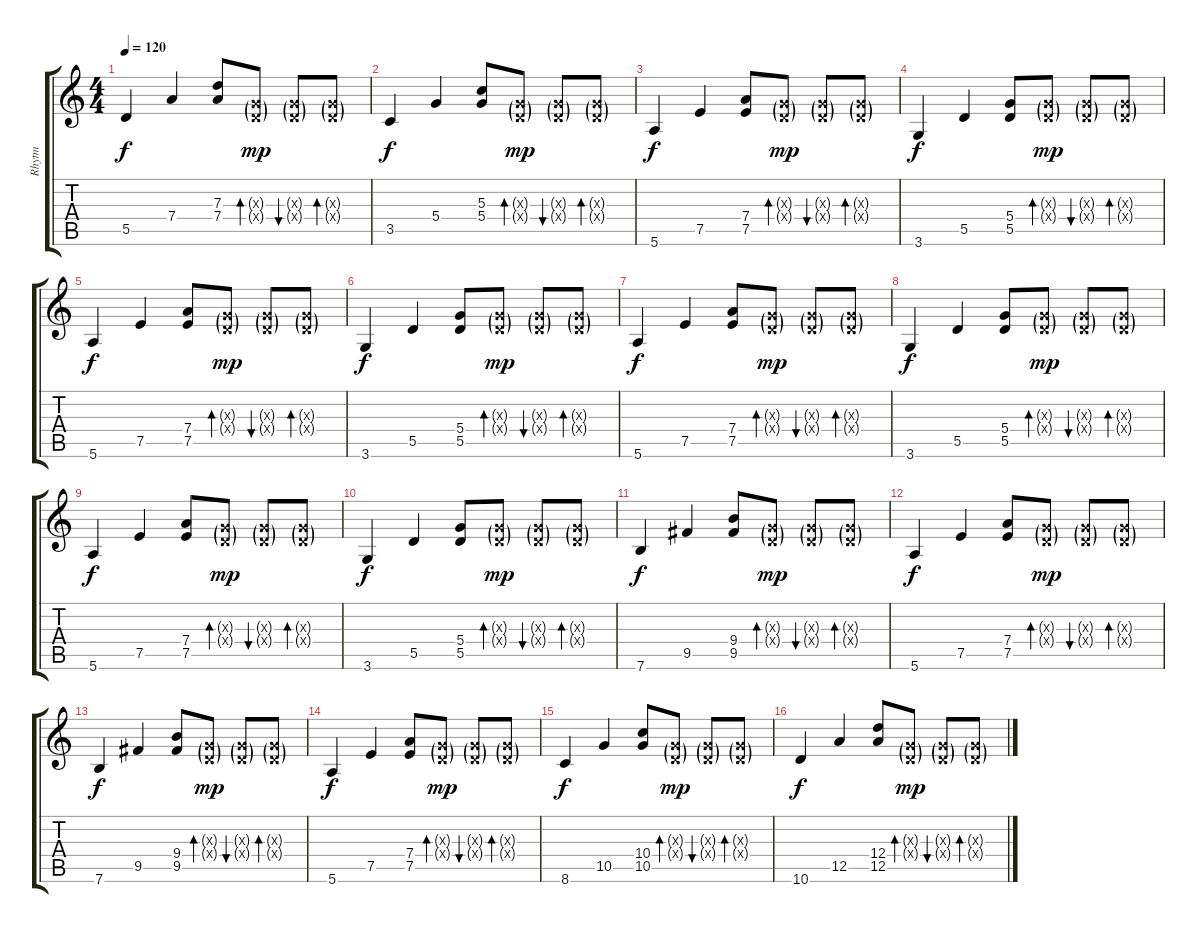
\track ("Rhytm" "Rhytm") {instrument acousticguitarsteel}
\staff {score tabs}
\tuning (E4 B3 G3 D3 A2 E2) {hide}
\ts (4 4)
\tempo 120
\clef g2
\ks c
5.5.4{dy f} 7.4.4 (7.3 7.4).8 (0.3{g x} 0.4{g x}).8{bd 60 dy mp} (0.3{g x} 0.4{g x}).8{bu 60} (0.3{g x} 0.4{g x}).8{bd 60} |
3.5.4{dy f} 5.4.4 (5.3 5.4).8 (0.3{g x} 0.4{g x}).8{bd 60 dy mp} (0.3{g x} 0.4{g x}).8{bu 60} (0.3{g x} 0.4{g x}).8{bd 60} |
5.6.4{dy f} 7.5.4 (7.4 7.5).8 (0.3{g x} 0.4{g x}).8{bd 60 dy mp} (0.3{g x} 0.4{g x}).8{bu 60} (0.3{g x} 0.4{g x}).8{bd 60} |
3.6.4{dy f} 5.5.4 (5.4 5.5).8 (0.3{g x} 0.4{g x}).8{bd 60 dy mp} (0.3{g x} 0.4{g x}).8{bu 60} (0.3{g x} 0.4{g x}).8{bd 60} |
5.6.4{dy f} 7.5.4 (7.4 7.5).8 (0.3{g x} 0.4{g x}).8{bd 60 dy mp} (0.3{g x} 0.4{g x}).8{bu 60} (0.3{g x} 0.4{g x}).8{bd 60} |
3.6.4{dy f} 5.5.4 (5.4 5.5).8 (0.3{g x} 0.4{g x}).8{bd 60 dy mp} (0.3{g x} 0.4{g x}).8{bu 60} (0.3{g x} 0.4{g x}).8{bd 60} |
5.6.4{dy f} 7.5.4 (7.4 7.5).8 (0.3{g x} 0.4{g x}).8{bd 60 dy mp} (0.3{g x} 0.4{g x}).8{bu 60} (0.3{g x} 0.4{g x}).8{bd 60} |
3.6.4{dy f} 5.5.4 (5.4 5.5).8 (0.3{g x} 0.4{g x}).8{bd 60 dy mp} (0.3{g x} 0.4{g x}).8{bu 60} (0.3{g x} 0.4{g x}).8{bd 60} |
5.6.4{dy f} 7.5.4 (7.4 7.5).8 (0.3{g x} 0.4{g x}).8{bd 60 dy mp} (0.3{g x} 0.4{g x}).8{bu 60} (0.3{g x} 0.4{g x}).8{bd 60} |
3.6.4{dy f} 5.5.4 (5.4 5.5).8 (0.3{g x} 0.4{g x}).8{bd 60 dy mp} (0.3{g x} 0.4{g x}).8{bu 60} (0.3{g x} 0.4{g x}).8{bd 60} |
7.6.4{dy f} 9.5.4 (9.4 9.5).8 (0.3{g x} 0.4{g x}).8{bd 60 dy mp} (0.3{g x} 0.4{g x}).8{bu 60} (0.3{g x} 0.4{g x}).8{bd 60} |
5.6.4{dy f} 7.5.4 (7.4 7.5).8 (0.3{g x} 0.4{g x}).8{bd 60 dy mp} (0.3{g x} 0.4{g x}).8{bu 60} (0.3{g x} 0.4{g x}).8{bd 60} |
7.6.4{dy f} 9.5.4 (9.4 9.5).8 (0.3{g x} 0.4{g x}).8{bd 60 dy mp} (0.3{g x} 0.4{g x}).8{bu 60} (0.3{g x} 0.4{g x}).8{bd 60} |
5.6.4{dy f} 7.5.4 (7.4 7.5).8 (0.3{g x} 0.4{g x}).8{bd 60 dy mp} (0.3{g x} 0.4{g x}).8{bu 60} (0.3{g x} 0.4{g x}).8{bd 60} |
8.6.4{dy f} 10.5.4 (10.4 10.5).8 (0.3{g x} 0.4{g x}).8{bd 60 dy mp} (0.3{g x} 0.4{g x}).8{bu 60} (0.3{g x} 0.4{g x}).8{bd 60} |
10.6.4{dy f} 12.5.4 (12.4 12.5).8 (0.3{g x} 0.4{g x}).8{bd 60 dy mp} (0.3{g x} 0.4{g x}).8{bu 60} (0.3{g x} 0.4{g x}).8{bd 60}
